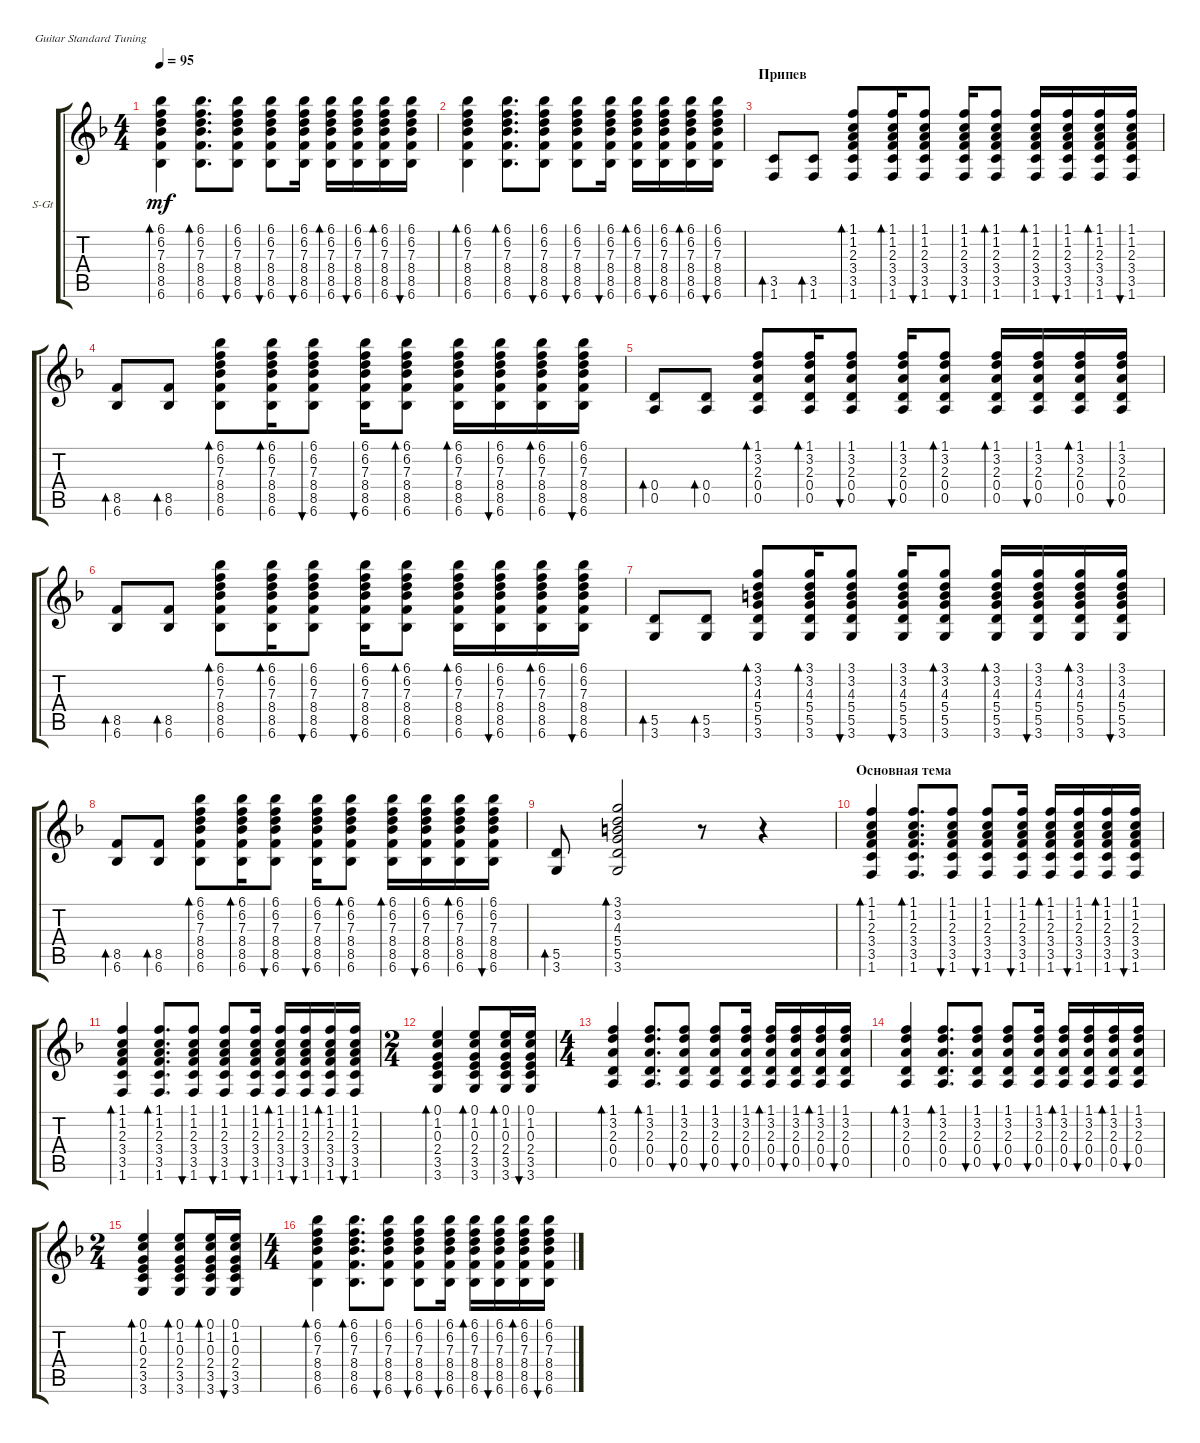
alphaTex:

\defaultSystemsLayout 4
\bracketExtendMode groupsimilarinstruments
\firstSystemTrackNameOrientation horizontal
\otherSystemsTrackNameOrientation horizontal
\track ("Steel Guitar" "S-Gt") {instrument acousticguitarsteel}
\staff {score tabs}
\tuning (E4 B3 G3 D3 A2 E2)
\ts (4 4)
\tempo 95
\clef g2
\ks f
(6.6 8.5 8.4 7.3 6.2 6.1).4{bd 30 dy mf} (6.6 8.5 8.4 7.3 6.2 6.1).8{d bd 30} (6.6 8.5 8.4 7.3 6.2 6.1).8{bu 30} (6.6 8.5 8.4 7.3 6.2 6.1).8{bu 30} (6.6 8.5 8.4 7.3 6.2 6.1).16{bu 30} (6.6 8.5 8.4 7.3 6.2 6.1).16{bd 30} (6.6 8.5 8.4 7.3 6.2 6.1).16{bu 30} (6.6 8.5 8.4 7.3 6.2 6.1).16{bd 30} (6.6 8.5 8.4 7.3 6.2 6.1).16{bu 30} |
(6.6 8.5 8.4 7.3 6.2 6.1).4{bd 30} (6.6 8.5 8.4 7.3 6.2 6.1).8{d bd 30} (6.6 8.5 8.4 7.3 6.2 6.1).8{bu 30} (6.6 8.5 8.4 7.3 6.2 6.1).8{bu 30} (6.6 8.5 8.4 7.3 6.2 6.1).16{bu 30} (6.6 8.5 8.4 7.3 6.2 6.1).16{bd 30} (6.6 8.5 8.4 7.3 6.2 6.1).16{bu 30} (6.6 8.5 8.4 7.3 6.2 6.1).16{bd 30} (6.6 8.5 8.4 7.3 6.2 6.1).16{bu 30} |
\section ("" "Припев")
(1.6 3.5).8{bd 30} (1.6 3.5).8{bd 30} (1.6 3.5 3.4 2.3 1.2 1.1).8{bd 30} (1.6 3.5 3.4 2.3 1.2 1.1).16{bd 30} (1.6 3.5 3.4 2.3 1.2 1.1).8{bu 30} (1.6 3.5 3.4 2.3 1.2 1.1).16{bu 30} (1.6 3.5 3.4 2.3 1.2 1.1).8{bd 30} (1.6 3.5 3.4 2.3 1.2 1.1).16{bd 30} (1.6 3.5 3.4 2.3 1.2 1.1).16{bu 30} (1.6 3.5 3.4 2.3 1.2 1.1).16{bd 30} (1.6 3.5 3.4 2.3 1.2 1.1).16{bu 30} |
(6.6 8.5).8{bd 30} (6.6 8.5).8{bd 30} (6.6 8.5 8.4 7.3 6.2 6.1).8{bd 30} (6.6 8.5 8.4 7.3 6.2 6.1).16{bd 30} (6.6 8.5 8.4 7.3 6.2 6.1).8{bu 30} (6.6 8.5 8.4 7.3 6.2 6.1).16{bu 30} (6.6 8.5 8.4 7.3 6.2 6.1).8{bd 30} (6.6 8.5 8.4 7.3 6.2 6.1).16{bd 30} (6.6 8.5 8.4 7.3 6.2 6.1).16{bu 30} (6.6 8.5 8.4 7.3 6.2 6.1).16{bd 30} (6.6 8.5 8.4 7.3 6.2 6.1).16{bu 30} |
(0.5 0.4).8{bd 30} (0.5 0.4).8{bd 30} (0.5 0.4 2.3 3.2 1.1).8{bd 30} (0.5 0.4 2.3 3.2 1.1).16{bd 30} (0.5 0.4 2.3 3.2 1.1).8{bu 30} (0.5 0.4 2.3 3.2 1.1).16{bu 30} (0.5 0.4 2.3 3.2 1.1).8{bd 30} (0.5 0.4 2.3 3.2 1.1).16{bd 30} (0.5 0.4 2.3 3.2 1.1).16{bu 30} (0.5 0.4 2.3 3.2 1.1).16{bd 30} (0.5 0.4 2.3 3.2 1.1).16{bu 30} |
(6.6 8.5).8{bd 30} (6.6 8.5).8{bd 30} (6.6 8.5 8.4 7.3 6.2 6.1).8{bd 30} (6.6 8.5 8.4 7.3 6.2 6.1).16{bd 30} (6.6 8.5 8.4 7.3 6.2 6.1).8{bu 30} (6.6 8.5 8.4 7.3 6.2 6.1).16{bu 30} (6.6 8.5 8.4 7.3 6.2 6.1).8{bd 30} (6.6 8.5 8.4 7.3 6.2 6.1).16{bd 30} (6.6 8.5 8.4 7.3 6.2 6.1).16{bu 30} (6.6 8.5 8.4 7.3 6.2 6.1).16{bd 30} (6.6 8.5 8.4 7.3 6.2 6.1).16{bu 30} |
(3.6 5.5).8{bd 30} (3.6 5.5).8{bd 30} (3.6 5.5 5.4 4.3 3.2 3.1).8{bd 30} (3.6 5.5 5.4 4.3 3.2 3.1).16{bd 30} (3.6 5.5 5.4 4.3 3.2 3.1).8{bu 30} (3.6 5.5 5.4 4.3 3.2 3.1).16{bu 30} (3.6 5.5 5.4 4.3 3.2 3.1).8{bd 30} (3.6 5.5 5.4 4.3 3.2 3.1).16{bd 30} (3.6 5.5 5.4 4.3 3.2 3.1).16{bu 30} (3.6 5.5 5.4 4.3 3.2 3.1).16{bd 30} (3.6 5.5 5.4 4.3 3.2 3.1).16{bu 30} |
(6.6 8.5).8{bd 30} (6.6 8.5).8{bd 30} (6.6 8.5 8.4 7.3 6.2 6.1).8{bd 30} (6.6 8.5 8.4 7.3 6.2 6.1).16{bd 30} (6.6 8.5 8.4 7.3 6.2 6.1).8{bu 30} (6.6 8.5 8.4 7.3 6.2 6.1).16{bu 30} (6.6 8.5 8.4 7.3 6.2 6.1).8{bd 30} (6.6 8.5 8.4 7.3 6.2 6.1).16{bd 30} (6.6 8.5 8.4 7.3 6.2 6.1).16{bu 30} (6.6 8.5 8.4 7.3 6.2 6.1).16{bd 30} (6.6 8.5 8.4 7.3 6.2 6.1).16{bu 30} |
(3.6 5.5).8{bd 30} (3.6 5.5 5.4 4.3 3.2 3.1).2{bd 30} r.8 r.4 |
\section ("" "Основная тема")
(1.6 3.5 3.4 2.3 1.2 1.1).4{bd 30} (1.6 3.5 3.4 2.3 1.2 1.1).8{d bd 30} (1.6 3.5 3.4 2.3 1.2 1.1).8{bu 30} (1.6 3.5 3.4 2.3 1.2 1.1).8{bu 30} (1.6 3.5 3.4 2.3 1.2 1.1).16{bu 30} (1.6 3.5 3.4 2.3 1.2 1.1).16{bd 30} (1.6 3.5 3.4 2.3 1.2 1.1).16{bu 30} (1.6 3.5 3.4 2.3 1.2 1.1).16{bd 30} (1.6 3.5 3.4 2.3 1.2 1.1).16{bu 30} |
(1.6 3.5 3.4 2.3 1.2 1.1).4{bd 30} (1.6 3.5 3.4 2.3 1.2 1.1).8{d bd 30} (1.6 3.5 3.4 2.3 1.2 1.1).8{bu 30} (1.6 3.5 3.4 2.3 1.2 1.1).8{bu 30} (1.6 3.5 3.4 2.3 1.2 1.1).16{bu 30} (1.6 3.5 3.4 2.3 1.2 1.1).16{bd 30} (1.6 3.5 3.4 2.3 1.2 1.1).16{bu 30} (1.6 3.5 3.4 2.3 1.2 1.1).16{bd 30} (1.6 3.5 3.4 2.3 1.2 1.1).16{bu 30} |
\ts (2 4)
(3.5 3.6 2.4 0.3 1.2 0.1).4{bd 30} (3.5 3.6 2.4 0.3 1.2 0.1).8{bd 30} (3.5 3.6 2.4 0.3 1.2 0.1).16{bd 30} (3.5 3.6 2.4 0.3 1.2 0.1).16{bu 30} |
\ts (4 4)
(0.5 0.4 2.3 3.2 1.1).4{bd 30} (0.5 0.4 2.3 3.2 1.1).8{d bd 30} (0.5 0.4 2.3 3.2 1.1).8{bu 30} (0.5 0.4 2.3 3.2 1.1).8{bu 30} (0.5 0.4 2.3 3.2 1.1).16{bu 30} (0.5 0.4 2.3 3.2 1.1).16{bd 30} (0.5 0.4 2.3 3.2 1.1).16{bu 30} (0.5 0.4 2.3 3.2 1.1).16{bd 30} (0.5 0.4 2.3 3.2 1.1).16{bu 30} |
(0.5 0.4 2.3 3.2 1.1).4{bd 30} (0.5 0.4 2.3 3.2 1.1).8{d bd 30} (0.5 0.4 2.3 3.2 1.1).8{bu 30} (0.5 0.4 2.3 3.2 1.1).8{bu 30} (0.5 0.4 2.3 3.2 1.1).16{bu 30} (0.5 0.4 2.3 3.2 1.1).16{bd 30} (0.5 0.4 2.3 3.2 1.1).16{bu 30} (0.5 0.4 2.3 3.2 1.1).16{bd 30} (0.5 0.4 2.3 3.2 1.1).16{bu 30} |
\ts (2 4)
(3.5 3.6 2.4 0.3 1.2 0.1).4{bd 30} (3.5 3.6 2.4 0.3 1.2 0.1).8{bd 30} (3.5 3.6 2.4 0.3 1.2 0.1).16{bd 30} (3.5 3.6 2.4 0.3 1.2 0.1).16{bu 30} |
\ts (4 4)
(6.6 8.5 8.4 7.3 6.2 6.1).4{bd 30} (6.6 8.5 8.4 7.3 6.2 6.1).8{d bd 30} (6.6 8.5 8.4 7.3 6.2 6.1).8{bu 30} (6.6 8.5 8.4 7.3 6.2 6.1).8{bu 30} (6.6 8.5 8.4 7.3 6.2 6.1).16{bu 30} (6.6 8.5 8.4 7.3 6.2 6.1).16{bd 30} (6.6 8.5 8.4 7.3 6.2 6.1).16{bu 30} (6.6 8.5 8.4 7.3 6.2 6.1).16{bd 30} (6.6 8.5 8.4 7.3 6.2 6.1).16{bu 30}
